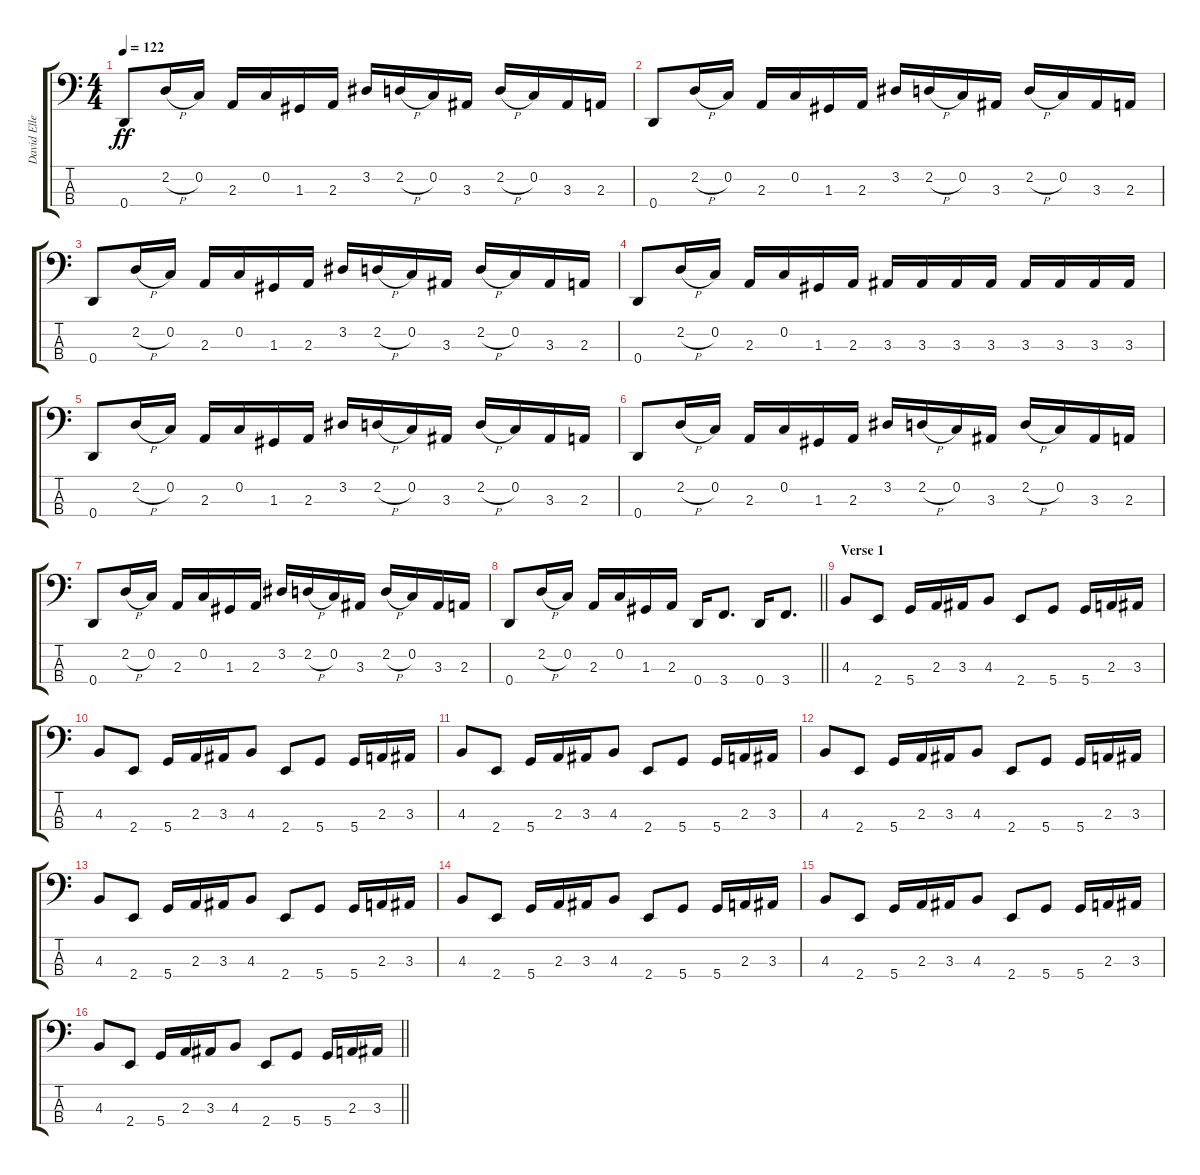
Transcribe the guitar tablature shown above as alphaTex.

\track ("David Ellefson" "David Elle") {instrument electricbasspick}
\staff {score tabs}
\tuning (F2 C2 G1 D1) {hide}
\ts (4 4)
\tempo 122
\clef f4
\ks c
0.4.8{dy ff} 2.2{h}.16 0.2.16 2.3.16 0.2.16 1.3.16 2.3.16 3.2.16 2.2{h}.16 0.2.16 3.3.16 2.2{h}.16 0.2.16 3.3.16 2.3.16 |
0.4.8 2.2{h}.16 0.2.16 2.3.16 0.2.16 1.3.16 2.3.16 3.2.16 2.2{h}.16 0.2.16 3.3.16 2.2{h}.16 0.2.16 3.3.16 2.3.16 |
0.4.8 2.2{h}.16 0.2.16 2.3.16 0.2.16 1.3.16 2.3.16 3.2.16 2.2{h}.16 0.2.16 3.3.16 2.2{h}.16 0.2.16 3.3.16 2.3.16 |
0.4.8 2.2{h}.16 0.2.16 2.3.16 0.2.16 1.3.16 2.3.16 3.3.16 3.3.16 3.3.16 3.3.16 3.3.16 3.3.16 3.3.16 3.3.16 |
0.4.8 2.2{h}.16 0.2.16 2.3.16 0.2.16 1.3.16 2.3.16 3.2.16 2.2{h}.16 0.2.16 3.3.16 2.2{h}.16 0.2.16 3.3.16 2.3.16 |
0.4.8 2.2{h}.16 0.2.16 2.3.16 0.2.16 1.3.16 2.3.16 3.2.16 2.2{h}.16 0.2.16 3.3.16 2.2{h}.16 0.2.16 3.3.16 2.3.16 |
0.4.8 2.2{h}.16 0.2.16 2.3.16 0.2.16 1.3.16 2.3.16 3.2.16 2.2{h}.16 0.2.16 3.3.16 2.2{h}.16 0.2.16 3.3.16 2.3.16 |
\barLineRight lightlight
0.4.8 2.2{h}.16 0.2.16 2.3.16 0.2.16 1.3.16 2.3.16 0.4.16 3.4.8{d} 0.4.16 3.4.8{d} |
\section ("" "Verse 1")
4.3.8 2.4.8 5.4.16 2.3.16 3.3.16 4.3.8 2.4.8 5.4.8 5.4.16 2.3.16 3.3.16 |
4.3.8 2.4.8 5.4.16 2.3.16 3.3.16 4.3.8 2.4.8 5.4.8 5.4.16 2.3.16 3.3.16 |
4.3.8 2.4.8 5.4.16 2.3.16 3.3.16 4.3.8 2.4.8 5.4.8 5.4.16 2.3.16 3.3.16 |
4.3.8 2.4.8 5.4.16 2.3.16 3.3.16 4.3.8 2.4.8 5.4.8 5.4.16 2.3.16 3.3.16 |
4.3.8 2.4.8 5.4.16 2.3.16 3.3.16 4.3.8 2.4.8 5.4.8 5.4.16 2.3.16 3.3.16 |
4.3.8 2.4.8 5.4.16 2.3.16 3.3.16 4.3.8 2.4.8 5.4.8 5.4.16 2.3.16 3.3.16 |
4.3.8 2.4.8 5.4.16 2.3.16 3.3.16 4.3.8 2.4.8 5.4.8 5.4.16 2.3.16 3.3.16 |
\barLineRight lightlight
4.3.8 2.4.8 5.4.16 2.3.16 3.3.16 4.3.8 2.4.8 5.4.8 5.4.16 2.3.16 3.3.16
